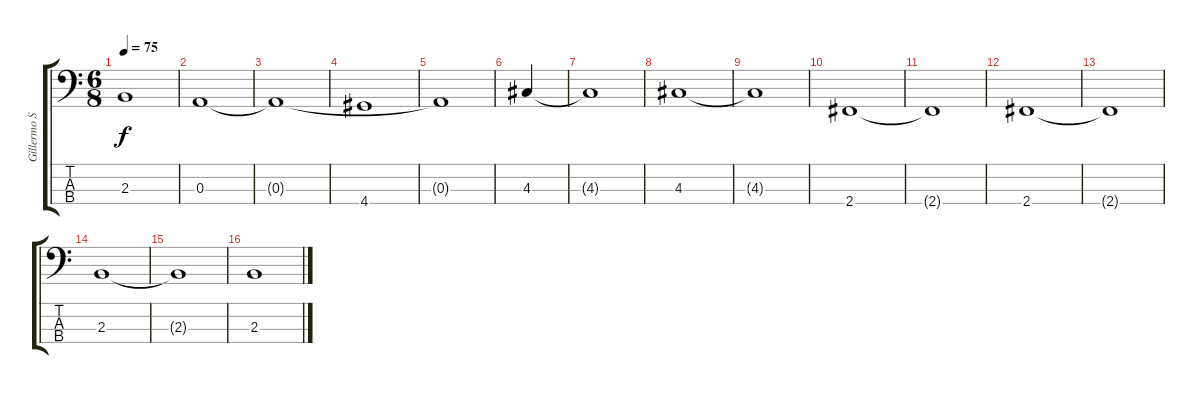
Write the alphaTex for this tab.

\track ("Gillermo Sanchez" "Gillermo S") {instrument electricbassfinger}
\staff {score tabs}
\tuning (G2 D2 A1 E1) {hide}
\ts (6 8)
\tempo 75
\clef f4
\ks c
2.3{t}.1{dy f} |
0.3.1 |
0.3{t}.1 |
4.4.1 |
0.3{t}.1 |
4.3.4 |
4.3{t}.1 |
4.3.1 |
4.3{t}.1 |
2.4.1 |
2.4{t}.1 |
2.4.1 |
2.4{t}.1 |
2.3.1 |
2.3{t}.1 |
2.3.1
